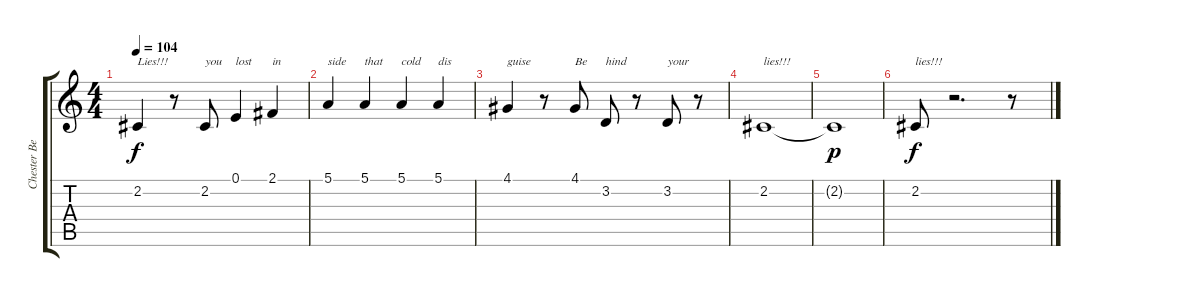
\track ("Chester Bennington (vocal)" "Chester Be") {instrument churchorgan}
\staff {score tabs}
\tuning (E4 B3 G3 D3 A2 E2) {hide}
\ts (4 4)
\tempo 104
\clef g2
\ks c
2.2.4{txt "Lies!!!" dy f} r.8 2.2.8{txt "you"} 0.1.4{txt "lost"} 2.1.4{txt "in"} |
5.1.4{txt "side"} 5.1.4{txt "that"} 5.1.4{txt "cold"} 5.1.4{txt "dis"} |
4.1.4{txt "guise"} r.8 4.1.8{txt "Be"} 3.2.8{txt "hind"} r.8 3.2.8{txt "your"} r.8 |
2.2.1{txt "lies!!!"} |
2.2{t}.1{dy p} |
2.2.8{txt "lies!!!" dy f} r.2{d} r.8
